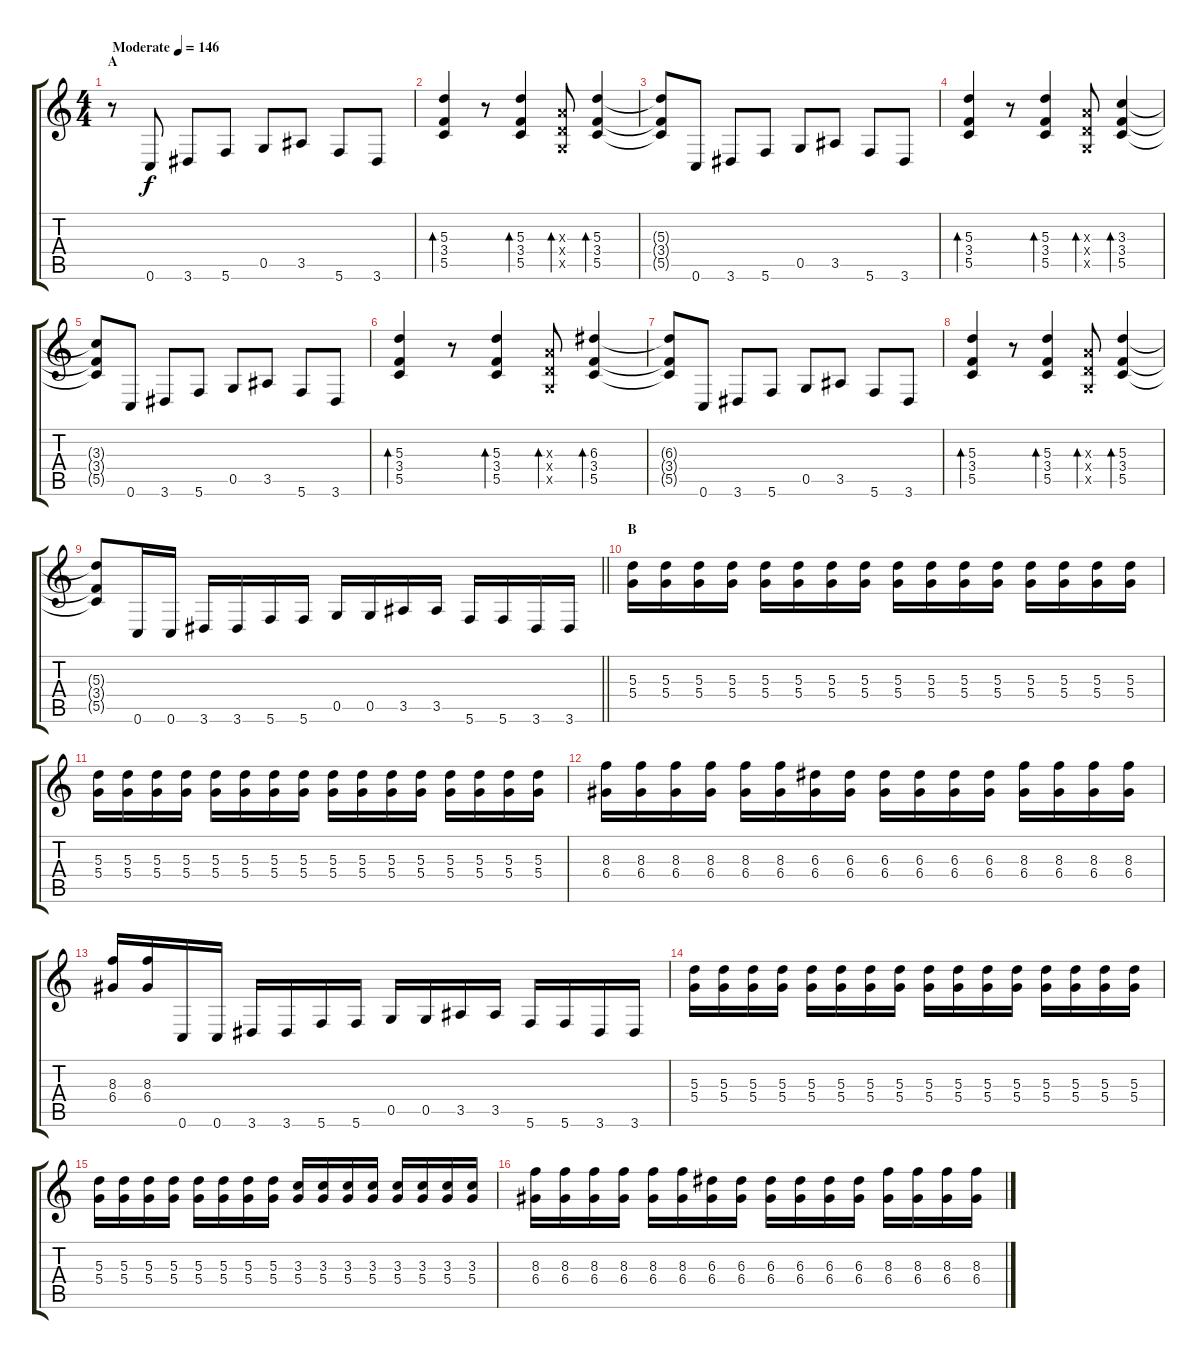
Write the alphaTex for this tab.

\track "" {instrument overdrivenguitar}
\staff {score tabs}
\tuning (G4 E4 A3 D3 G2 C2) {hide}
\ts (4 4)
\section ("" "A")
\tempo (146 "Moderate")
\clef g2
\ks c
r.8{dy f instrument overdrivenguitar} 0.6.8 3.6.8 5.6.8 0.5.8 3.5.8 5.6.8 3.6.8 |
(5.3 3.4 5.5).4{bd 60} r.8 (5.3 3.4 5.5).4{bd 60} (0.3{x} 0.4{x} 0.5{x}).8{bd 60} (5.3 3.4 5.5).4{bd 60} |
(5.3{t} 3.4{t} 5.5{t}).8 0.6.8 3.6.8 5.6.8 0.5.8 3.5.8 5.6.8 3.6.8 |
(5.3 3.4 5.5).4{bd 60} r.8 (5.3 3.4 5.5).4{bd 60} (0.3{x} 0.4{x} 0.5{x}).8{bd 60} (3.3 3.4 5.5).4{bd 60} |
(3.3{t} 3.4{t} 5.5{t}).8 0.6.8 3.6.8 5.6.8 0.5.8 3.5.8 5.6.8 3.6.8 |
(5.3 3.4 5.5).4{bd 60} r.8 (5.3 3.4 5.5).4{bd 60} (0.3{x} 0.4{x} 0.5{x}).8{bd 60} (6.3 3.4 5.5).4{bd 60} |
(6.3{t} 3.4{t} 5.5{t}).8 0.6.8 3.6.8 5.6.8 0.5.8 3.5.8 5.6.8 3.6.8 |
(5.3 3.4 5.5).4{bd 60} r.8 (5.3 3.4 5.5).4{bd 60} (0.3{x} 0.4{x} 0.5{x}).8{bd 60} (5.3 3.4 5.5).4{bd 60} |
\barLineRight lightlight
(5.3{t} 3.4{t} 5.5{t}).8 0.6.16 0.6.16 3.6.16 3.6.16 5.6.16 5.6.16 0.5.16 0.5.16 3.5.16 3.5.16 5.6.16 5.6.16 3.6.16 3.6.16 |
\section ("" "B")
(5.3 5.4).16 (5.3 5.4).16 (5.3 5.4).16 (5.3 5.4).16 (5.3 5.4).16 (5.3 5.4).16 (5.3 5.4).16 (5.3 5.4).16 (5.3 5.4).16 (5.3 5.4).16 (5.3 5.4).16 (5.3 5.4).16 (5.3 5.4).16 (5.3 5.4).16 (5.3 5.4).16 (5.3 5.4).16 |
(5.3 5.4).16 (5.3 5.4).16 (5.3 5.4).16 (5.3 5.4).16 (5.3 5.4).16 (5.3 5.4).16 (5.3 5.4).16 (5.3 5.4).16 (5.3 5.4).16 (5.3 5.4).16 (5.3 5.4).16 (5.3 5.4).16 (5.3 5.4).16 (5.3 5.4).16 (5.3 5.4).16 (5.3 5.4).16 |
(8.3 6.4).16 (8.3 6.4).16 (8.3 6.4).16 (8.3 6.4).16 (8.3 6.4).16 (8.3 6.4).16 (6.3 6.4).16 (6.3 6.4).16 (6.3 6.4).16 (6.3 6.4).16 (6.3 6.4).16 (6.3 6.4).16 (8.3 6.4).16 (8.3 6.4).16 (8.3 6.4).16 (8.3 6.4).16 |
(8.3 6.4).16 (8.3 6.4).16 0.6.16 0.6.16 3.6.16 3.6.16 5.6.16 5.6.16 0.5.16 0.5.16 3.5.16 3.5.16 5.6.16 5.6.16 3.6.16 3.6.16 |
(5.3 5.4).16 (5.3 5.4).16 (5.3 5.4).16 (5.3 5.4).16 (5.3 5.4).16 (5.3 5.4).16 (5.3 5.4).16 (5.3 5.4).16 (5.3 5.4).16 (5.3 5.4).16 (5.3 5.4).16 (5.3 5.4).16 (5.3 5.4).16 (5.3 5.4).16 (5.3 5.4).16 (5.3 5.4).16 |
(5.3 5.4).16 (5.3 5.4).16 (5.3 5.4).16 (5.3 5.4).16 (5.3 5.4).16 (5.3 5.4).16 (5.3 5.4).16 (5.3 5.4).16 (3.3 5.4).16 (3.3 5.4).16 (3.3 5.4).16 (3.3 5.4).16 (3.3 5.4).16 (3.3 5.4).16 (3.3 5.4).16 (3.3 5.4).16 |
(8.3 6.4).16 (8.3 6.4).16 (8.3 6.4).16 (8.3 6.4).16 (8.3 6.4).16 (8.3 6.4).16 (6.3 6.4).16 (6.3 6.4).16 (6.3 6.4).16 (6.3 6.4).16 (6.3 6.4).16 (6.3 6.4).16 (8.3 6.4).16 (8.3 6.4).16 (8.3 6.4).16 (8.3 6.4).16
